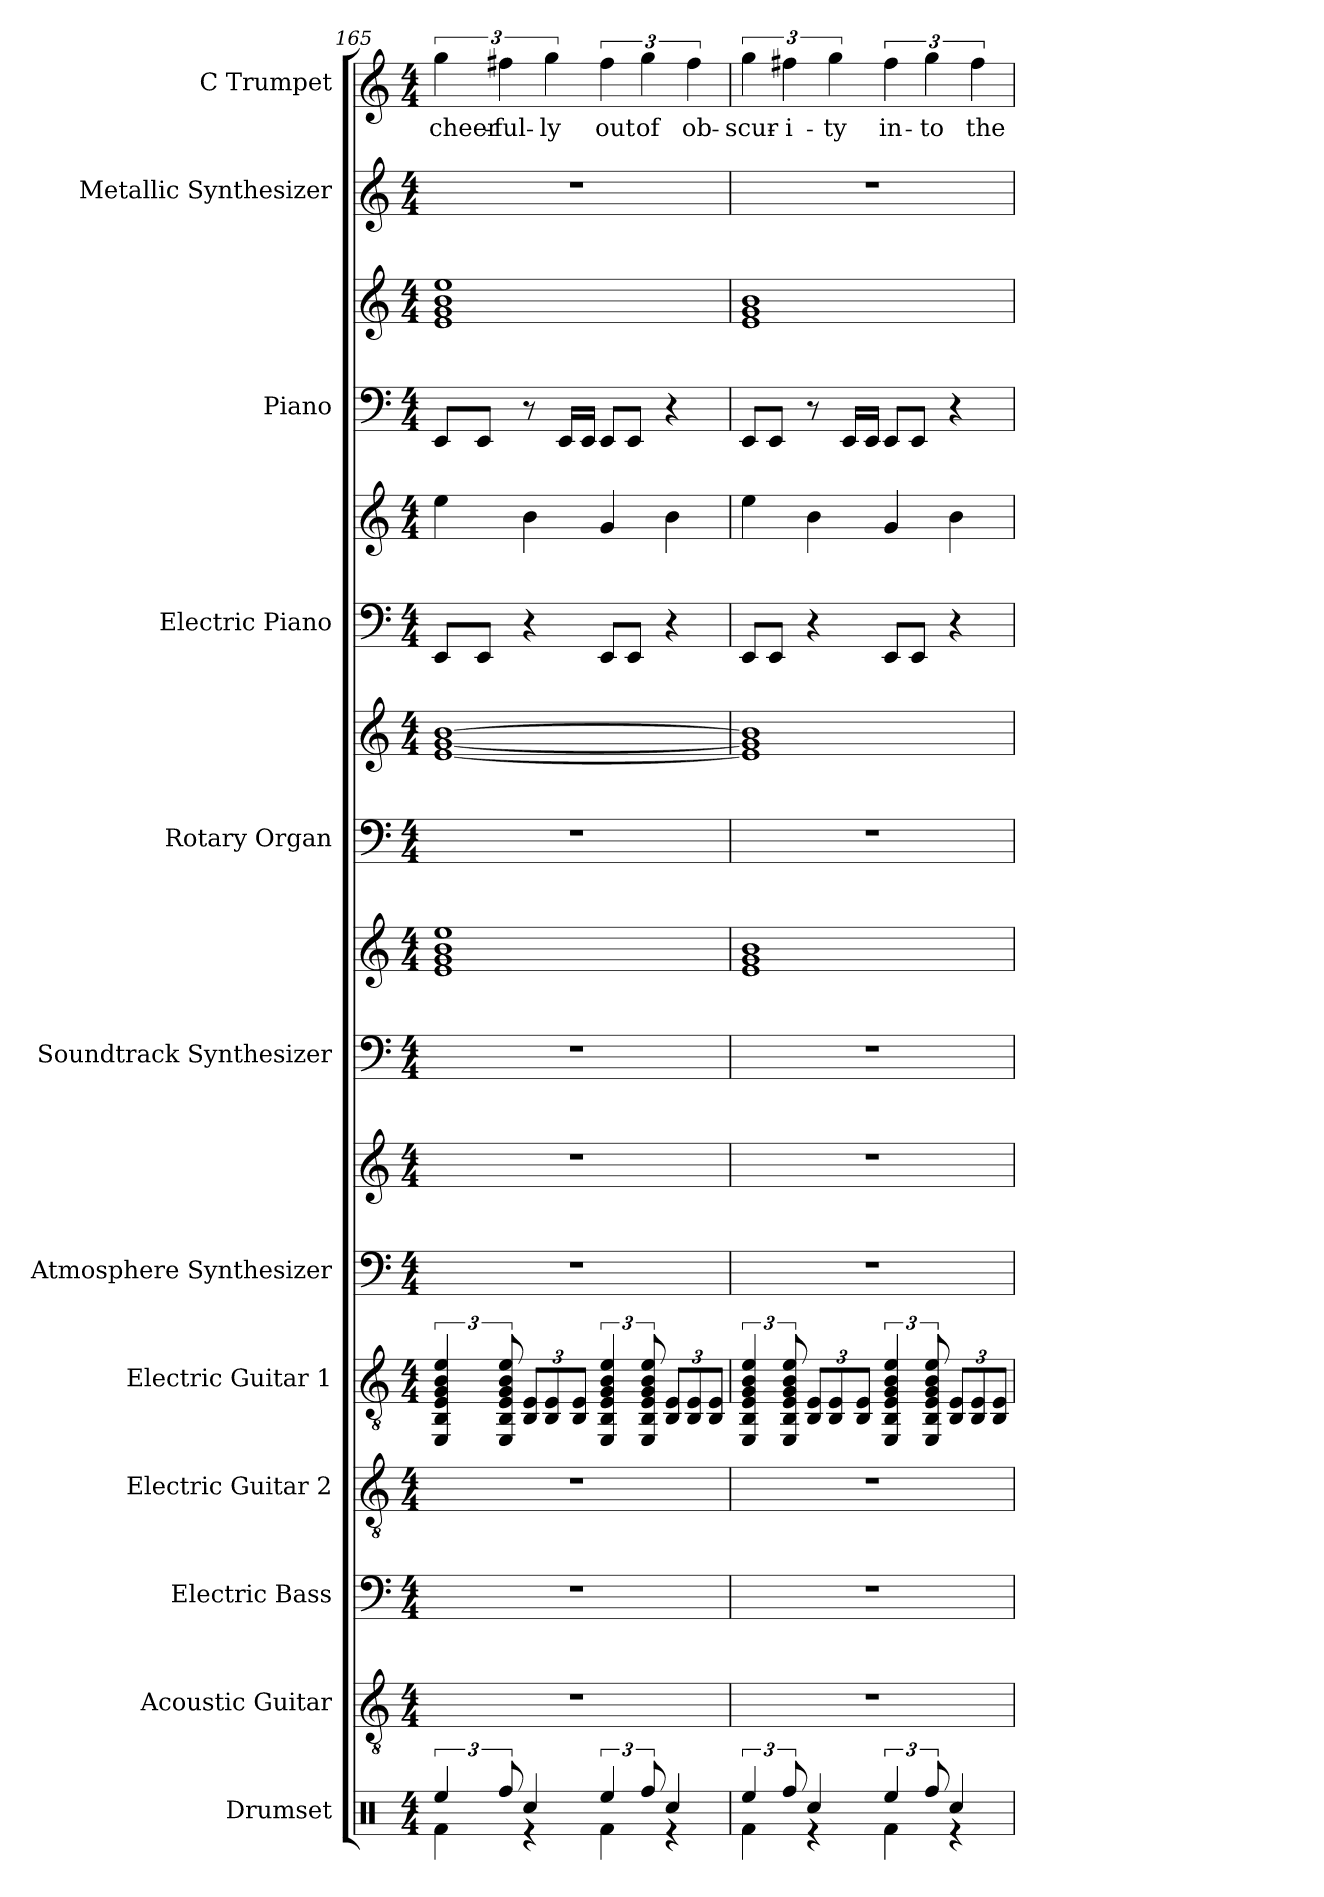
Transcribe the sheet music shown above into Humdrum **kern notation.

**kern	**kern	**kern	**kern	**kern	**kern	**kern	**kern	**kern	**kern	**kern	**kern	**kern	**kern	**kern	**kern	**kern	**text
*part12	*part11	*part10	*part9	*part8	*part7	*part7	*part6	*part6	*part5	*part5	*part4	*part4	*part3	*part3	*part2	*part1	*part1
*staff17	*staff16	*staff15	*staff14	*staff13	*staff12	*staff11	*staff10	*staff9	*staff8	*staff7	*staff6	*staff5	*staff4	*staff3	*staff2	*staff1	*staff1
*I"Drumset	*I"Acoustic Guitar	*I"Electric Bass	*I"Electric Guitar 2	*I"Electric Guitar 1	*I"Atmosphere Synthesizer	*	*I"Soundtrack Synthesizer	*	*I"Rotary Organ	*	*I"Electric Piano	*	*I"Piano	*	*I"Metallic Synthesizer	*I"C Trumpet	*
*I'Drs.	*I'Guit.	*I'El. B.	*I'El. Guit. 2	*I'El. Guit. 1	*I'Synth.	*	*I'Synth.	*	*I'Rot. Org.	*	*I'El. Pno.	*	*I'Pno.	*	*I'Synth.	*I'C Tpt.	*
!!LO:PB:g=z
*clefX	*clefGv2	*clefF4	*clefGv2	*clefGv2	*clefF4	*clefG2	*clefF4	*clefG2	*clefF4	*clefG2	*clefF4	*clefG2	*clefF4	*clefG2	*clefG2	*clefG2	*
*	*	*ITrd7c12	*	*	*	*	*	*	*	*	*	*	*	*	*	*	*
*k[]	*k[]	*k[]	*k[]	*k[]	*k[]	*k[]	*k[]	*k[]	*k[]	*k[]	*k[]	*k[]	*k[]	*k[]	*k[]	*k[]	*
*M4/4	*M4/4	*M4/4	*M4/4	*M4/4	*M4/4	*M4/4	*M4/4	*M4/4	*M4/4	*M4/4	*M4/4	*M4/4	*M4/4	*M4/4	*M4/4	*M4/4	*
=165	=165	=165	=165	=165	=165	=165	=165	=165	=165	=165	=165	=165	=165	=165	=165	=165	=165
*^	*	*	*	*	*	*	*	*	*	*	*	*	*	*	*	*	*
6Ree/	4Rf\	1r	1r	1r	6EE/ 6BB/ 6E/ 6G/ 6B/ 6e/	1r	1r	1r	1e 1g 1b 1ee	1r	[1e [1g [1b	8EE/L	4ee\	8EE/L	1e 1g 1b 1ee	1r	6gg\	cheer-
.	.	.	.	.	.	.	.	.	.	.	.	8EE/J	.	8EE/J	.	.	.	.
12Rff/	.	.	.	.	12EE/ 12BB/ 12E/ 12G/ 12B/ 12e/	.	.	.	.	.	.	.	.	.	.	.	6ff#X\	-ful-
*	*	*	*	*	*Xbrackettup	*	*	*	*	*	*	*	*	*	*	*	*	*
4Rcc/	4r	.	.	.	12BB/ 12E/L	.	.	.	.	.	.	4r	4b\	8r	.	.	.	.
.	.	.	.	.	12BB/ 12E/	.	.	.	.	.	.	.	.	.	.	.	6gg\	-ly
.	.	.	.	.	.	.	.	.	.	.	.	.	.	16EE/LL	.	.	.	.
.	.	.	.	.	12BB/ 12E/J	.	.	.	.	.	.	.	.	.	.	.	.	.
.	.	.	.	.	.	.	.	.	.	.	.	.	.	16EE/JJ	.	.	.	.
*	*	*	*	*	*brackettup	*	*	*	*	*	*	*	*	*	*	*	*	*
6Ree/	4Rf\	.	.	.	6EE/ 6BB/ 6E/ 6G/ 6B/ 6e/	.	.	.	.	.	.	8EE/L	4g/	8EE/L	.	.	6ff#\	out
.	.	.	.	.	.	.	.	.	.	.	.	8EE/J	.	8EE/J	.	.	.	.
12Rff/	.	.	.	.	12EE/ 12BB/ 12E/ 12G/ 12B/ 12e/	.	.	.	.	.	.	.	.	.	.	.	6gg\	of
*	*	*	*	*	*Xbrackettup	*	*	*	*	*	*	*	*	*	*	*	*	*
4Rcc/	4r	.	.	.	12BB/ 12E/L	.	.	.	.	.	.	4r	4b\	4r	.	.	.	.
.	.	.	.	.	12BB/ 12E/	.	.	.	.	.	.	.	.	.	.	.	6ff#\	ob-
.	.	.	.	.	12BB/ 12E/J	.	.	.	.	.	.	.	.	.	.	.	.	.
=166	=166	=166	=166	=166	=166	=166	=166	=166	=166	=166	=166	=166	=166	=166	=166	=166	=166	=166
*	*	*	*	*	*brackettup	*	*	*	*	*	*	*	*	*	*	*	*	*
6Ree/	4Rf\	1r	1r	1r	6EE/ 6BB/ 6E/ 6G/ 6B/ 6e/	1r	1r	1r	1e 1g 1b	1r	1e] 1g] 1b]	8EE/L	4ee\	8EE/L	1e 1g 1b	1r	6gg\	-scur-
.	.	.	.	.	.	.	.	.	.	.	.	8EE/J	.	8EE/J	.	.	.	.
12Rff/	.	.	.	.	12EE/ 12BB/ 12E/ 12G/ 12B/ 12e/	.	.	.	.	.	.	.	.	.	.	.	6ff#X\	-i-
*	*	*	*	*	*Xbrackettup	*	*	*	*	*	*	*	*	*	*	*	*	*
4Rcc/	4r	.	.	.	12BB/ 12E/L	.	.	.	.	.	.	4r	4b\	8r	.	.	.	.
.	.	.	.	.	12BB/ 12E/	.	.	.	.	.	.	.	.	.	.	.	6gg\	-ty
.	.	.	.	.	.	.	.	.	.	.	.	.	.	16EE/LL	.	.	.	.
.	.	.	.	.	12BB/ 12E/J	.	.	.	.	.	.	.	.	.	.	.	.	.
.	.	.	.	.	.	.	.	.	.	.	.	.	.	16EE/JJ	.	.	.	.
*	*	*	*	*	*brackettup	*	*	*	*	*	*	*	*	*	*	*	*	*
6Ree/	4Rf\	.	.	.	6EE/ 6BB/ 6E/ 6G/ 6B/ 6e/	.	.	.	.	.	.	8EE/L	4g/	8EE/L	.	.	6ff#\	in-
.	.	.	.	.	.	.	.	.	.	.	.	8EE/J	.	8EE/J	.	.	.	.
12Rff/	.	.	.	.	12EE/ 12BB/ 12E/ 12G/ 12B/ 12e/	.	.	.	.	.	.	.	.	.	.	.	6gg\	-to
*	*	*	*	*	*Xbrackettup	*	*	*	*	*	*	*	*	*	*	*	*	*
4Rcc/	4r	.	.	.	12BB/ 12E/L	.	.	.	.	.	.	4r	4b\	4r	.	.	.	.
.	.	.	.	.	12BB/ 12E/	.	.	.	.	.	.	.	.	.	.	.	6ff#\	the
.	.	.	.	.	12BB/ 12E/J	.	.	.	.	.	.	.	.	.	.	.	.	.
*v	*v	*	*	*	*	*	*	*	*	*	*	*	*	*	*	*	*	*
=	=	=	=	=	=	=	=	=	=	=	=	=	=	=	=	=	=
*-	*-	*-	*-	*-	*-	*-	*-	*-	*-	*-	*-	*-	*-	*-	*-	*-	*-
